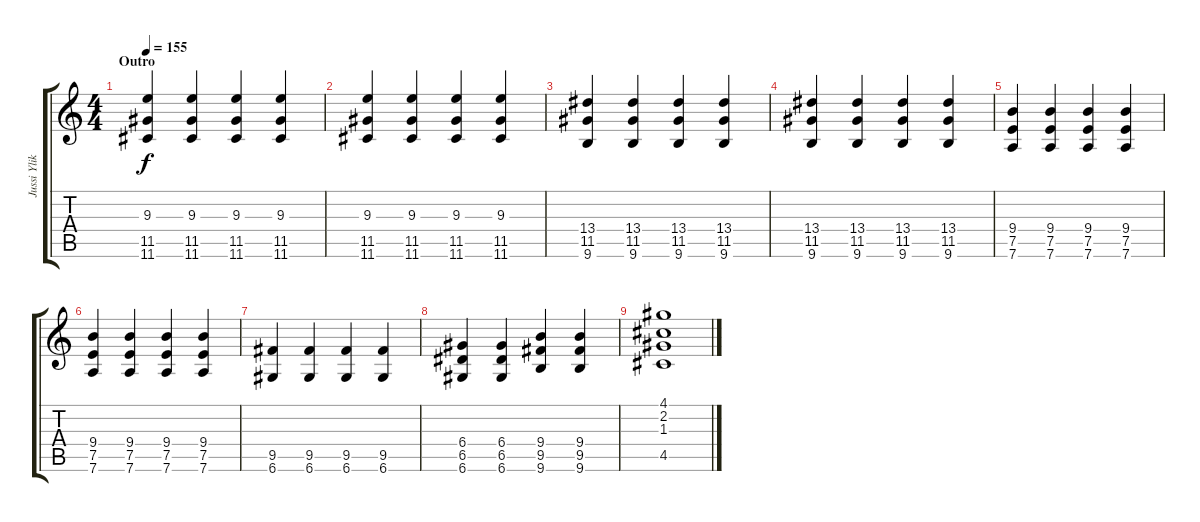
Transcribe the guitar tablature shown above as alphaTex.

\track ("Jussi Ylikoski - Guitar" "Jussi Ylik") {instrument distortionguitar}
\staff {score tabs}
\tuning (E4 B3 G3 D3 A2 D2) {hide}
\ts (4 4)
\section ("" "Outro")
\tempo 155
\clef g2
\ks c
(9.3 11.5 11.6).4{dy f} (9.3 11.5 11.6).4 (9.3 11.5 11.6).4 (9.3 11.5 11.6).4 |
(9.3 11.5 11.6).4 (9.3 11.5 11.6).4 (9.3 11.5 11.6).4 (9.3 11.5 11.6).4 |
(13.4 11.5 9.6).4 (13.4 11.5 9.6).4 (13.4 11.5 9.6).4 (13.4 11.5 9.6).4 |
(13.4 11.5 9.6).4 (13.4 11.5 9.6).4 (13.4 11.5 9.6).4 (13.4 11.5 9.6).4 |
(9.4 7.5 7.6).4 (9.4 7.5 7.6).4 (9.4 7.5 7.6).4 (9.4 7.5 7.6).4 |
(9.4 7.5 7.6).4 (9.4 7.5 7.6).4 (9.4 7.5 7.6).4 (9.4 7.5 7.6).4 |
(9.5 6.6).4 (9.5 6.6).4 (9.5 6.6).4 (9.5 6.6).4 |
(6.4 6.5 6.6).4 (6.4 6.5 6.6).4 (9.4 9.5 9.6).4 (9.4 9.5 9.6).4 |
(4.1 2.2 1.3 4.5).1
